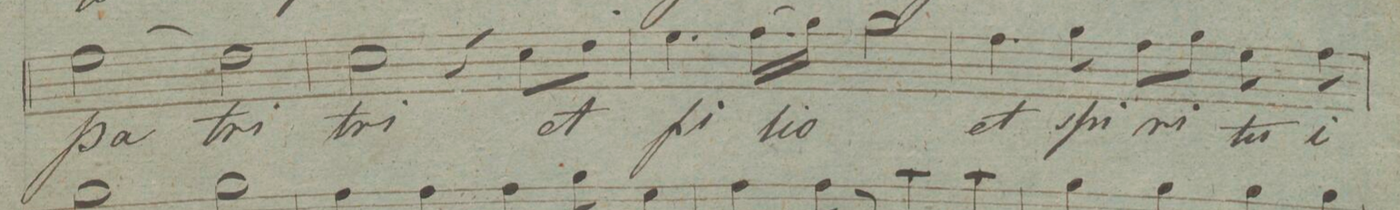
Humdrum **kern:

**kern	**text	**dynam
*I"Alto.	*	*
*clefC3	*	*
*k[f#c#g#d#]	*	*
*met(c|)	*	*
*M2/2	*	*
(2f#\	pa-	.
2e\)	-tri-	.
=88	=88	=88
2d#\	-tri	.
4r	.	.
8d#\L	et	.
8e\J	.	.
=89	=89	=89
4.f#\	fi-	.
(16g#\LL	-li-	.
16a\JJ)	.	.
2a\	-o	.
=90	=90	=90
4.g#\	et	.
8a\	spi-	.
8g#\L	-ri-	.
8a\J	.	.
8f#\	-tu-	.
8g#\	-i	.
=91	=91	=91
*-	*-	*-
